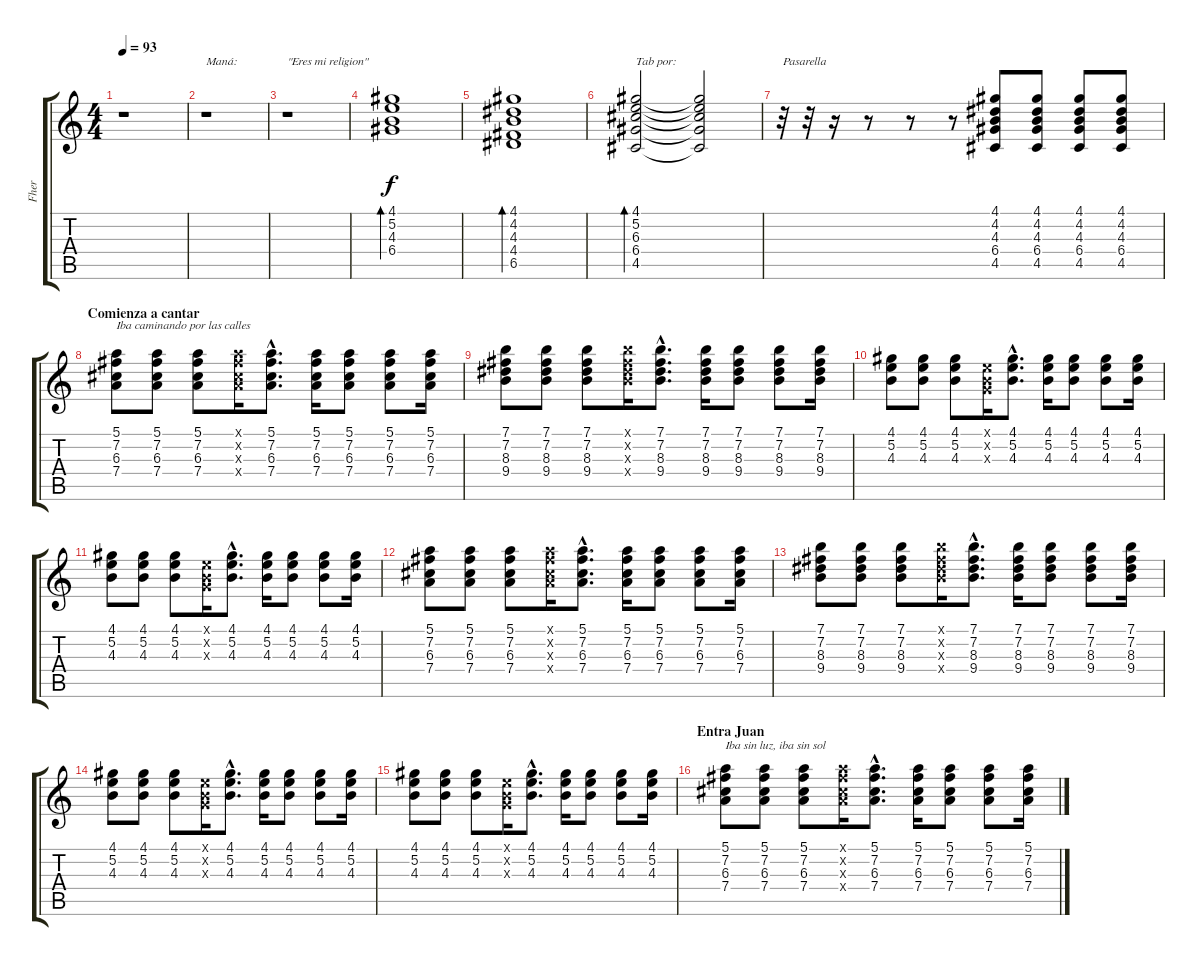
\track ("Fher" "Fher") {instrument acousticguitarsteel}
\staff {score tabs}
\tuning (E4 B3 G3 D3 A2 E2) {hide}
\ts (4 4)
\tempo 93
\clef g2
\ks c
r.1{dy f instrument acousticguitarsteel} |
r.1{txt "Maná:"} |
r.1{txt "\"Eres mi religion\""} |
(4.1 5.2 4.3 6.4).1{bd 120} |
(4.1 4.2 4.3 4.4 6.5).1{bd 120} |
(4.1 5.2 6.3 6.4 4.5).2{bd 120 txt "Tab por:"} (4.1{t} 5.2{t} 6.3{t} 6.4{t} 4.5{t}).2 |
r.32{txt "Pasarella"} r.32 r.16 r.8 r.8 r.8 (4.1 4.2 4.3 6.4 4.5).8{txt "" volume 9} (4.1 4.2 4.3 6.4 4.5).8 (4.1 4.2 4.3 6.4 4.5).8 (4.1 4.2 4.3 6.4 4.5).8 |
\section ("" "Comienza a cantar")
(5.1 7.2 6.3 7.4).8{txt "Iba caminando por las calles"} (5.1 7.2 6.3 7.4).8 (5.1 7.2 6.3 7.4).8 (5.1{x} 7.2{x} 6.3{x} 7.4{x}).16 (5.1{hac} 7.2{hac} 6.3{hac} 7.4{hac}).8{d} (5.1 7.2 6.3 7.4).16 (5.1 7.2 6.3 7.4).8 (5.1 7.2 6.3 7.4).8 (5.1 7.2 6.3 7.4).16 |
(7.1 7.2 8.3 9.4).8 (7.1 7.2 8.3 9.4).8 (7.1 7.2 8.3 9.4).8 (7.1{x} 7.2{x} 8.3{x} 9.4{x}).16 (7.1{hac} 7.2{hac} 8.3{hac} 9.4{hac}).8{d} (7.1 7.2 8.3 9.4).16 (7.1 7.2 8.3 9.4).8 (7.1 7.2 8.3 9.4).8 (7.1 7.2 8.3 9.4).16 |
(4.1 5.2 4.3).8 (4.1 5.2 4.3).8 (4.1 5.2 4.3).8 (0.1{x} 0.2{x} 0.3{x}).16 (4.1{hac} 5.2{hac} 4.3{hac}).8{d} (4.1 5.2 4.3).16 (4.1 5.2 4.3).8 (4.1 5.2 4.3).8 (4.1 5.2 4.3).16 |
(4.1 5.2 4.3).8 (4.1 5.2 4.3).8 (4.1 5.2 4.3).8 (0.1{x} 0.2{x} 0.3{x}).16 (4.1{hac} 5.2{hac} 4.3{hac}).8{d} (4.1 5.2 4.3).16 (4.1 5.2 4.3).8 (4.1 5.2 4.3).8 (4.1 5.2 4.3).16 |
(5.1 7.2 6.3 7.4).8 (5.1 7.2 6.3 7.4).8 (5.1 7.2 6.3 7.4).8 (5.1{x} 7.2{x} 6.3{x} 7.4{x}).16 (5.1{hac} 7.2{hac} 6.3{hac} 7.4{hac}).8{d} (5.1 7.2 6.3 7.4).16 (5.1 7.2 6.3 7.4).8 (5.1 7.2 6.3 7.4).8 (5.1 7.2 6.3 7.4).16 |
(7.1 7.2 8.3 9.4).8 (7.1 7.2 8.3 9.4).8 (7.1 7.2 8.3 9.4).8 (7.1{x} 7.2{x} 8.3{x} 9.4{x}).16 (7.1{hac} 7.2{hac} 8.3{hac} 9.4{hac}).8{d} (7.1 7.2 8.3 9.4).16 (7.1 7.2 8.3 9.4).8 (7.1 7.2 8.3 9.4).8 (7.1 7.2 8.3 9.4).16 |
(4.1 5.2 4.3).8 (4.1 5.2 4.3).8 (4.1 5.2 4.3).8 (0.1{x} 0.2{x} 0.3{x}).16 (4.1{hac} 5.2{hac} 4.3{hac}).8{d} (4.1 5.2 4.3).16 (4.1 5.2 4.3).8 (4.1 5.2 4.3).8 (4.1 5.2 4.3).16 |
(4.1 5.2 4.3).8 (4.1 5.2 4.3).8 (4.1 5.2 4.3).8 (0.1{x} 0.2{x} 0.3{x}).16 (4.1{hac} 5.2{hac} 4.3{hac}).8{d} (4.1 5.2 4.3).16 (4.1 5.2 4.3).8 (4.1 5.2 4.3).8 (4.1 5.2 4.3).16 |
\section ("" "Entra Juan")
(5.1 7.2 6.3 7.4).8{txt "Iba sin luz, iba sin sol"} (5.1 7.2 6.3 7.4).8 (5.1 7.2 6.3 7.4).8 (5.1{x} 7.2{x} 6.3{x} 7.4{x}).16 (5.1{hac} 7.2{hac} 6.3{hac} 7.4{hac}).8{d} (5.1 7.2 6.3 7.4).16 (5.1 7.2 6.3 7.4).8 (5.1 7.2 6.3 7.4).8 (5.1 7.2 6.3 7.4).16
